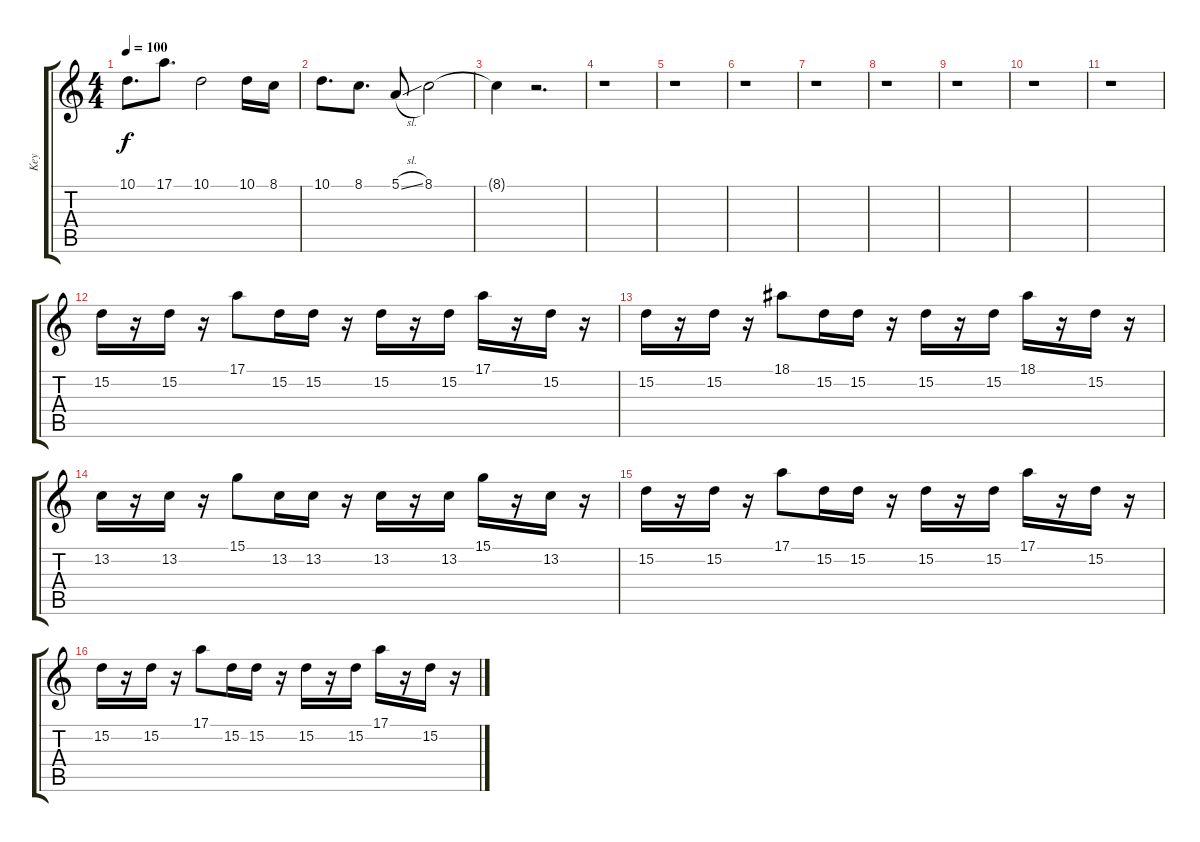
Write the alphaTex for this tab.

\track ("Key" "Key") {instrument lead2sawtooth}
\staff {score tabs}
\tuning (E4 B3 G3 D3 A2 E2) {hide}
\ts (4 4)
\tempo 100
\clef g2
\ks c
10.1.8{d dy f} 17.1.8{d} 10.1.2 10.1.16 8.1.16 |
10.1.8{d} 8.1.8{d} 5.1{sl}.8 8.1.2 |
8.1{t}.4 r.2{d} |
r.1 |
r.1 |
r.1 |
r.1 |
r.1 |
r.1 |
r.1 |
r.1 |
15.2.16{volume 16} r.16 15.2.16 r.16 17.1.8 15.2.16 15.2.16 r.16 15.2.16 r.16 15.2.16 17.1.16 r.16 15.2.16 r.16 |
15.2.16 r.16 15.2.16 r.16 18.1.8 15.2.16 15.2.16 r.16 15.2.16 r.16 15.2.16 18.1.16 r.16 15.2.16 r.16 |
13.2.16 r.16 13.2.16 r.16 15.1.8 13.2.16 13.2.16 r.16 13.2.16 r.16 13.2.16 15.1.16 r.16 13.2.16 r.16 |
15.2.16 r.16 15.2.16 r.16 17.1.8 15.2.16 15.2.16 r.16 15.2.16 r.16 15.2.16 17.1.16 r.16 15.2.16 r.16 |
15.2.16 r.16 15.2.16 r.16 17.1.8 15.2.16 15.2.16 r.16 15.2.16 r.16 15.2.16 17.1.16 r.16 15.2.16 r.16
